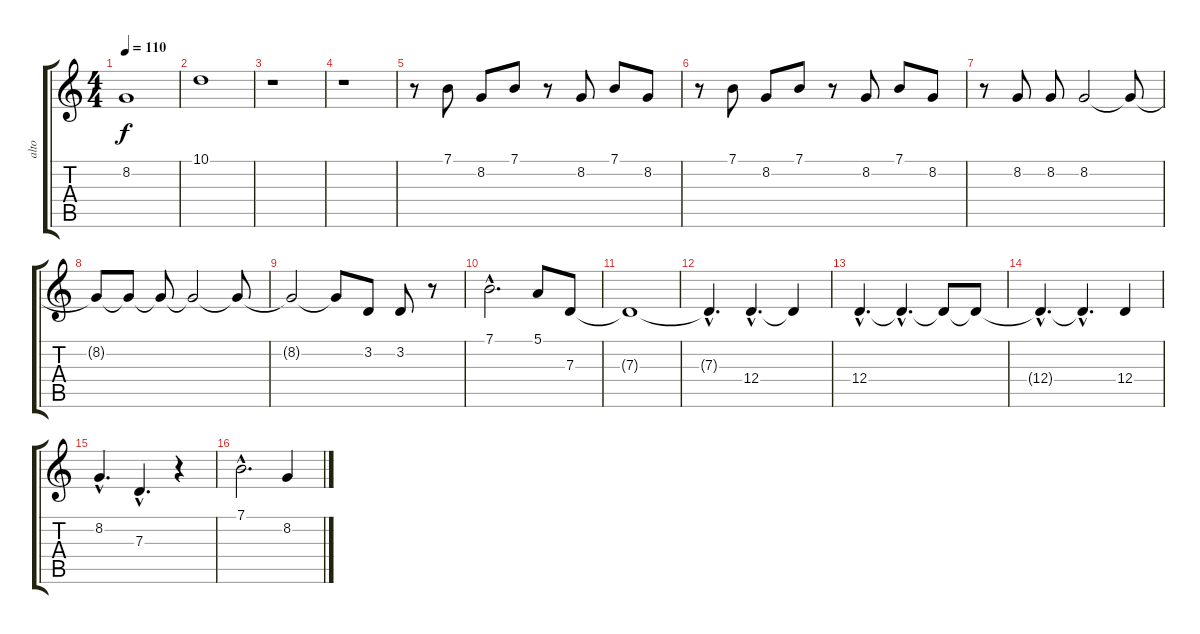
\track ("alto" "alto") {instrument viola}
\staff {score tabs}
\tuning (E4 B3 G3 D3 A2 E2) {hide}
\ts (4 4)
\tempo 110
\clef g2
\ks c
8.2{t}.1{dy f} |
10.1.1 |
r.1 |
r.1 |
r.8 7.1.8 8.2.8 7.1.8 r.8 8.2.8 7.1.8 8.2.8 |
r.8 7.1.8 8.2.8 7.1.8 r.8 8.2.8 7.1.8 8.2.8 |
r.8 8.2.8 8.2.8 8.2.2 8.2{t}.8 |
8.2{t}.8 8.2{t}.8 8.2{t}.8 8.2{t}.2 8.2{t}.8 |
8.2{t}.2 8.2{t}.8 3.2.8 3.2.8 r.8 |
7.1{hac}.2{d} 5.1.8 7.3.8 |
7.3{t}.1 |
7.3{hac t}.4{d} 12.4{hac}.4{d} 12.4{t}.4 |
12.4{hac}.4{d} 12.4{hac t}.4{d} 12.4{t}.8 12.4{t}.8 |
12.4{hac t}.4{d} 12.4{hac t}.4{d} 12.4.4 |
8.2{hac}.4{d} 7.3{hac}.4{d} r.4 |
7.1{hac}.2{d} 8.2.4
